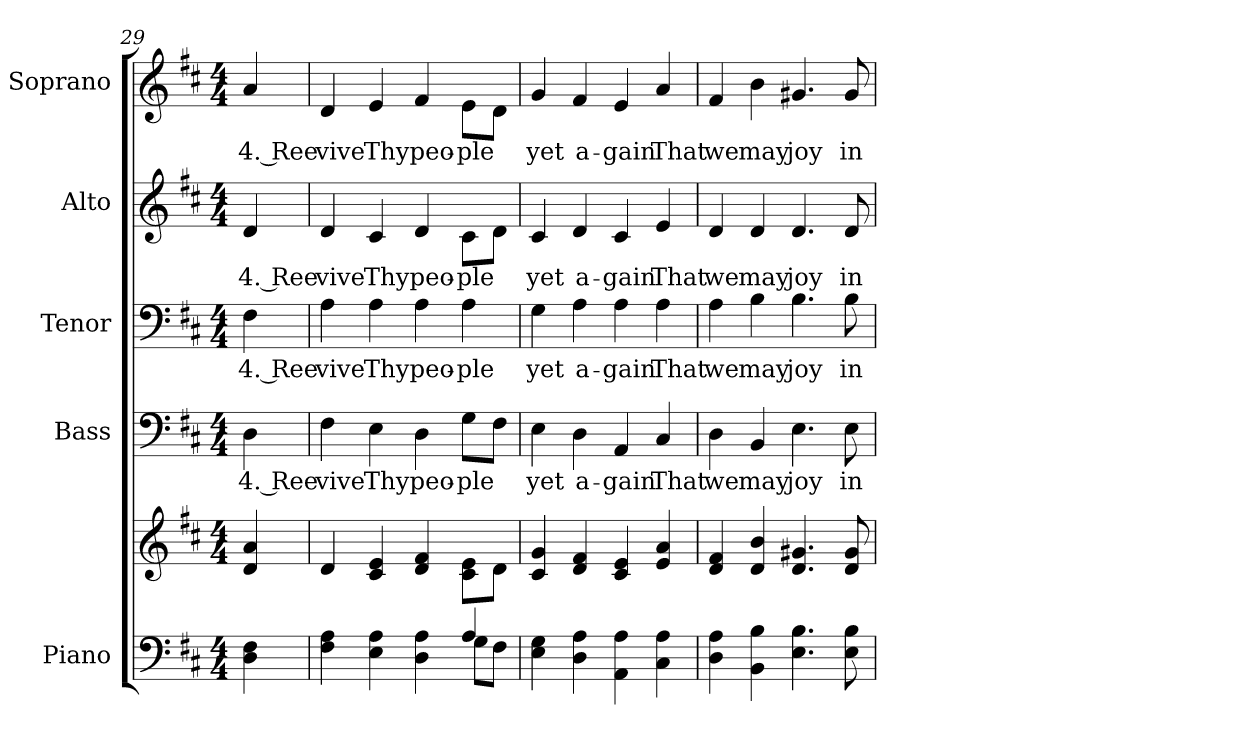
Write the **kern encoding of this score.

**kern	**kern	**kern	**text	**kern	**text	**kern	**text	**kern	**text
*part5	*part5	*part4	*part4	*part3	*part3	*part2	*part2	*part1	*part1
*staff6	*staff5	*staff4	*staff4	*staff3	*staff3	*staff2	*staff2	*staff1	*staff1
*I"Piano	*	*I"Bass	*	*I"Tenor	*	*I"Alto	*	*I"Soprano	*
*I'Pno.	*	*I'B.	*	*I'T.	*	*I'A.	*	*I'S.	*
!!LO:PB:g=z
*clefF4	*clefG2	*clefF4	*	*clefF4	*	*clefG2	*	*clefG2	*
*k[f#c#]	*k[f#c#]	*k[f#c#]	*	*k[f#c#]	*	*k[f#c#]	*	*k[f#c#]	*
*D:	*D:	*D:	*	*D:	*	*D:	*	*D:	*
*M4/4	*M4/4	*M4/4	*	*M4/4	*	*M4/4	*	*M4/4	*
=29	=29	=29	=29	=29	=29	=29	=29	=29	=29
!	!	!	!LO:LY:b:color=#000000	!	!	!	!	!	!
!	!	!	!	!	!LO:LY:b:color=#000000	!	!	!	!
!	!	!	!	!	!	!	!LO:LY:b:color=#000000	!	!
!	!	!	!	!	!	!	!	!	!LO:LY:b:color=#000000
4Di\ 4F#i	4di/ 4ai	4Di\	4. Ree	4F#i\	4. Ree	4di/	4. Ree	4ai/	4. Ree
=30	=30	=30	=30	=30	=30	=30	=30	=30	=30
*^	*	*	*	*	*	*	*	*	*
!	!	!	!	!LO:LY:b:color=#000000	!	!	!	!	!	!
!	!	!	!	!	!	!LO:LY:b:color=#000000	!	!	!	!
!	!	!	!	!	!	!	!	!LO:LY:b:color=#000000	!	!
!	!	!	!	!	!	!	!	!	!	!LO:LY:b:color=#000000
4F#i\ 4Ai	2ryy	4di/	4F#i\	vive	4Ai\	vive	4di/	vive	4di/	vive
!	!	!	!	!LO:LY:b:color=#000000	!	!	!	!	!	!
!	!	!	!	!	!	!LO:LY:b:color=#000000	!	!	!	!
!	!	!	!	!	!	!	!	!LO:LY:b:color=#000000	!	!
!	!	!	!	!	!	!	!	!	!	!LO:LY:b:color=#000000
4Ei\ 4Ai	.	4c#i/ 4ei	4Ei\	Thy	4Ai\	Thy	4c#i/	Thy	4ei/	Thy
!	!	!	!	!LO:LY:b:color=#000000	!	!	!	!	!	!
!	!	!	!	!	!	!LO:LY:b:color=#000000	!	!	!	!
!	!	!	!	!	!	!	!	!LO:LY:b:color=#000000	!	!
!	!	!	!	!	!	!	!	!	!	!LO:LY:b:color=#000000
4Di\ 4Ai	4ryy	4di/ 4f#i	4Di\	peo-	4Ai\	peo-	4di/	peo-	4f#i/	peo-
!	!	!	!	!LO:LY:b:color=#000000	!	!	!	!	!	!
!	!	!	!	!	!	!LO:LY:b:color=#000000	!	!	!	!
!	!	!	!	!	!	!	!	!LO:LY:b:color=#000000	!	!
!	!	!	!	!	!	!	!	!	!	!LO:LY:b:color=#000000
4Ai/	8Gi\L	8c#i\ 8eiL	8Gi\L	-ple	4Ai\	-ple	8c#i\L	-ple	8ei\L	-ple
.	8F#i\J	8di\J	8F#i\J	.	.	.	8di\J	.	8di\J	.
*v	*v	*	*	*	*	*	*	*	*	*
=31	=31	=31	=31	=31	=31	=31	=31	=31	=31
*^	*	*	*	*	*	*	*	*	*
!	!	!	!	!LO:LY:b:color=#000000	!	!	!	!	!	!
*v	*v	*	*	*	*	*	*	*	*	*
*^	*	*	*	*	*	*	*	*	*
!	!	!	!	!	!	!LO:LY:b:color=#000000	!	!	!	!
*v	*v	*	*	*	*	*	*	*	*	*
*^	*	*	*	*	*	*	*	*	*
!	!	!	!	!	!	!	!	!LO:LY:b:color=#000000	!	!
*v	*v	*	*	*	*	*	*	*	*	*
*^	*	*	*	*	*	*	*	*	*
!	!	!	!	!	!	!	!	!	!	!LO:LY:b:color=#000000
*v	*v	*	*	*	*	*	*	*	*	*
4Ei\ 4Gi	4c#i/ 4gi	4Ei\	yet	4Gi\	yet	4c#i/	yet	4gi/	yet
!	!	!	!LO:LY:b:color=#000000	!	!	!	!	!	!
!	!	!	!	!	!LO:LY:b:color=#000000	!	!	!	!
!	!	!	!	!	!	!	!LO:LY:b:color=#000000	!	!
!	!	!	!	!	!	!	!	!	!LO:LY:b:color=#000000
4Di\ 4Ai	4di/ 4f#i	4Di\	a-	4Ai\	a-	4di/	a-	4f#i/	a-
!	!	!	!LO:LY:b:color=#000000	!	!	!	!	!	!
!	!	!	!	!	!LO:LY:b:color=#000000	!	!	!	!
!	!	!	!	!	!	!	!LO:LY:b:color=#000000	!	!
!	!	!	!	!	!	!	!	!	!LO:LY:b:color=#000000
4AAi\ 4Ai	4c#i/ 4ei	4AAi/	-gain	4Ai\	-gain	4c#i/	-gain	4ei/	-gain
!	!	!	!LO:LY:b:color=#000000	!	!	!	!	!	!
!	!	!	!	!	!LO:LY:b:color=#000000	!	!	!	!
!	!	!	!	!	!	!	!LO:LY:b:color=#000000	!	!
!	!	!	!	!	!	!	!	!	!LO:LY:b:color=#000000
4C#i\ 4Ai	4ei/ 4ai	4C#i/	That	4Ai\	That	4ei/	That	4ai/	That
!!LO:LB:g=z
=32	=32	=32	=32	=32	=32	=32	=32	=32	=32
!	!	!	!LO:LY:b:color=#000000	!	!	!	!	!	!
!	!	!	!	!	!LO:LY:b:color=#000000	!	!	!	!
!	!	!	!	!	!	!	!LO:LY:b:color=#000000	!	!
!	!	!	!	!	!	!	!	!	!LO:LY:b:color=#000000
4Di\ 4Ai	4di/ 4f#i	4Di\	we	4Ai\	we	4di/	we	4f#i/	we
!	!	!	!LO:LY:b:color=#000000	!	!	!	!	!	!
!	!	!	!	!	!LO:LY:b:color=#000000	!	!	!	!
!	!	!	!	!	!	!	!LO:LY:b:color=#000000	!	!
!	!	!	!	!	!	!	!	!	!LO:LY:b:color=#000000
4BBi\ 4Bi	4di/ 4bi	4BBi/	may	4Bi\	may	4di/	may	4bi\	may
!	!	!	!LO:LY:b:color=#000000	!	!	!	!	!	!
!	!	!	!	!	!LO:LY:b:color=#000000	!	!	!	!
!	!	!	!	!	!	!	!LO:LY:b:color=#000000	!	!
!	!	!	!	!	!	!	!	!	!LO:LY:b:color=#000000
4.Ei\ 4.Bi	4.di/ 4.g#Xi	4.Ei\	joy	4.Bi\	joy	4.di/	joy	4.g#Xi/	joy
!	!	!	!LO:LY:b:color=#000000	!	!	!	!	!	!
!	!	!	!	!	!LO:LY:b:color=#000000	!	!	!	!
!	!	!	!	!	!	!	!LO:LY:b:color=#000000	!	!
!	!	!	!	!	!	!	!	!	!LO:LY:b:color=#000000
8Ei\ 8Bi	8di/ 8g#i	8Ei\	in	8Bi\	in	8di/	in	8g#i/	in
=	=	=	=	=	=	=	=	=	=
*-	*-	*-	*-	*-	*-	*-	*-	*-	*-
